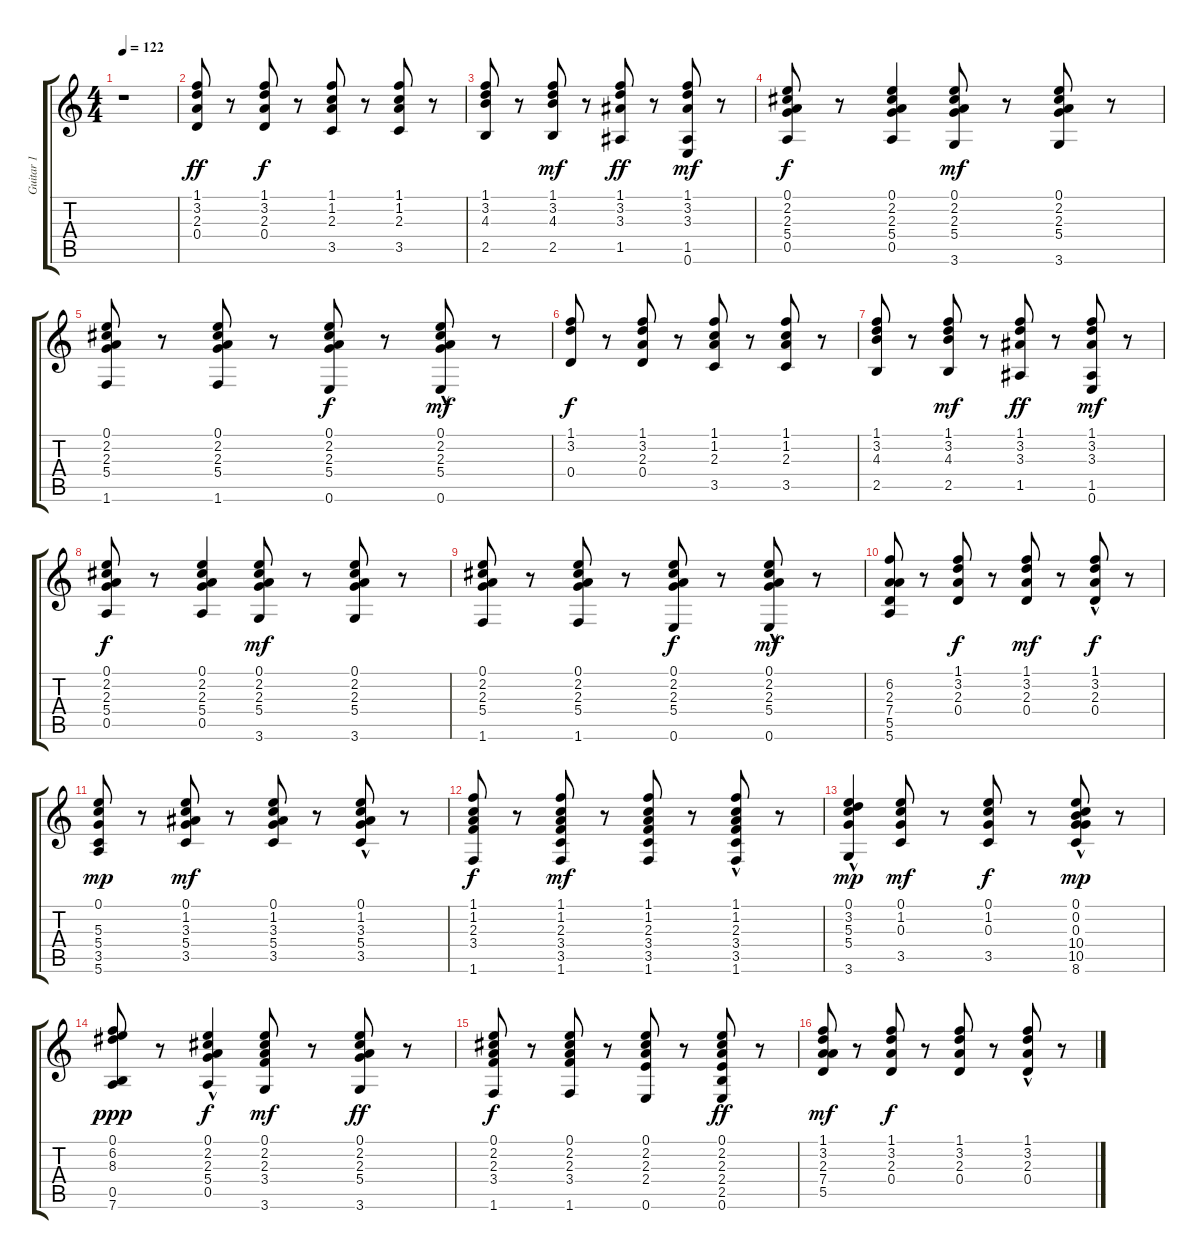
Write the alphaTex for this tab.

\track ("Guitar 1" "Guitar 1") {instrument electricguitarclean}
\staff {score tabs}
\tuning (E4 B3 G3 D3 A2 E2) {hide}
\ts (4 4)
\tempo 122
\clef g2
\ks c
r.1{dy ff instrument electricguitarclean} |
(1.1 3.2 2.3 0.4).8 r.8 (1.1 3.2 2.3 0.4).8{dy f} r.8 (1.1 1.2 2.3 3.5).8 r.8 (1.1 1.2 2.3 3.5).8 r.8 |
(1.1 3.2 4.3 2.5).8 r.8 (1.1 3.2 4.3 2.5).8{dy mf} r.8 (1.1 3.2 3.3 1.5).8{dy ff} r.8 (1.1 3.2 3.3 1.5 0.6).8{dy mf} r.8 |
(0.1 2.2 2.3 5.4 0.5).8{dy f} r.8 (0.1 2.2 2.3 5.4 0.5).4 (0.1 2.2 2.3 5.4 3.6).8{dy mf} r.8 (0.1 2.2 2.3 5.4 3.6).8 r.8 |
(0.1 2.2 2.3 5.4 1.6).8 r.8 (0.1 2.2 2.3 5.4 1.6).8 r.8 (0.1 2.2 2.3 5.4 0.6).8{dy f} r.8 (0.1{hac} 2.2 2.3 5.4 0.6).8{dy mf} r.8 |
(1.1 3.2 0.4).8{dy f} r.8 (1.1 3.2 2.3 0.4).8 r.8 (1.1 1.2 2.3 3.5).8 r.8 (1.1 1.2 2.3 3.5).8 r.8 |
(1.1 3.2 4.3 2.5).8 r.8 (1.1 3.2 4.3 2.5).8{dy mf} r.8 (1.1 3.2 3.3 1.5).8{dy ff} r.8 (1.1 3.2 3.3 1.5 0.6).8{dy mf} r.8 |
(0.1 2.2 2.3 5.4 0.5).8{dy f} r.8 (0.1 2.2 2.3 5.4 0.5).4 (0.1 2.2 2.3 5.4 3.6).8{dy mf} r.8 (0.1 2.2 2.3 5.4 3.6).8 r.8 |
(0.1 2.2 2.3 5.4 1.6).8 r.8 (0.1 2.2 2.3 5.4 1.6).8 r.8 (0.1 2.2 2.3 5.4 0.6).8{dy f} r.8 (0.1{hac} 2.2 2.3 5.4 0.6).8{dy mf} r.8 |
(6.2 2.3 7.4 5.5 5.6).8 r.8 (1.1 3.2 2.3 0.4).8{dy f} r.8 (1.1 3.2 2.3 0.4).8{dy mf} r.8 (1.1{hac} 3.2 2.3{hac} 0.4).8{dy f} r.8 |
(0.1 5.3 5.4 3.5 5.6).8{dy mp} r.8 (0.1 1.2 3.3 5.4 3.5).8{dy mf} r.8 (0.1 1.2 3.3 5.4 3.5).8 r.8 (0.1 1.2 3.3{hac} 5.4{hac} 3.5{hac}).8 r.8 |
(1.1 1.2 2.3 3.4 1.6).8{dy f} r.8 (1.1 1.2 2.3 3.4 3.5 1.6).8{dy mf} r.8 (1.1 1.2 2.3 3.4 3.5 1.6).8 r.8 (1.1 1.2{hac} 2.3 3.4 3.5{hac} 1.6{hac}).8 r.8 |
(0.1 3.2 5.3 5.4 3.6{hac}).4{dy mp} (0.1 1.2 0.3 3.5).8{dy mf} r.8 (0.1 1.2 0.3 3.5).8{dy f} r.8 (0.1{hac} 0.2 0.3{hac} 10.4 10.5{hac} 8.6).8{dy mp} r.8 |
(0.1 6.2 8.3 0.5 7.6).8{dy ppp} r.8 (0.1 2.2{hac} 2.3{hac} 5.4{hac} 0.5).4{dy f} (0.1 2.2 2.3 3.4 3.6).8{dy mf} r.8 (0.1 2.2 2.3 5.4 3.6).8{dy ff} r.8 |
(0.1 2.2 2.3 3.4 1.6).8{dy f} r.8 (0.1 2.2 2.3 3.4 1.6).8 r.8 (0.1 2.2 2.3 2.4 0.6).8 r.8 (0.1 2.2 2.3 2.4 2.5 0.6).8{dy ff} r.8 |
(1.1 3.2 2.3 7.4 5.5).8{dy mf} r.8 (1.1 3.2 2.3 0.4).8{dy f} r.8 (1.1 3.2 2.3 0.4).8 r.8 (1.1 3.2{hac} 2.3 0.4).8 r.8
